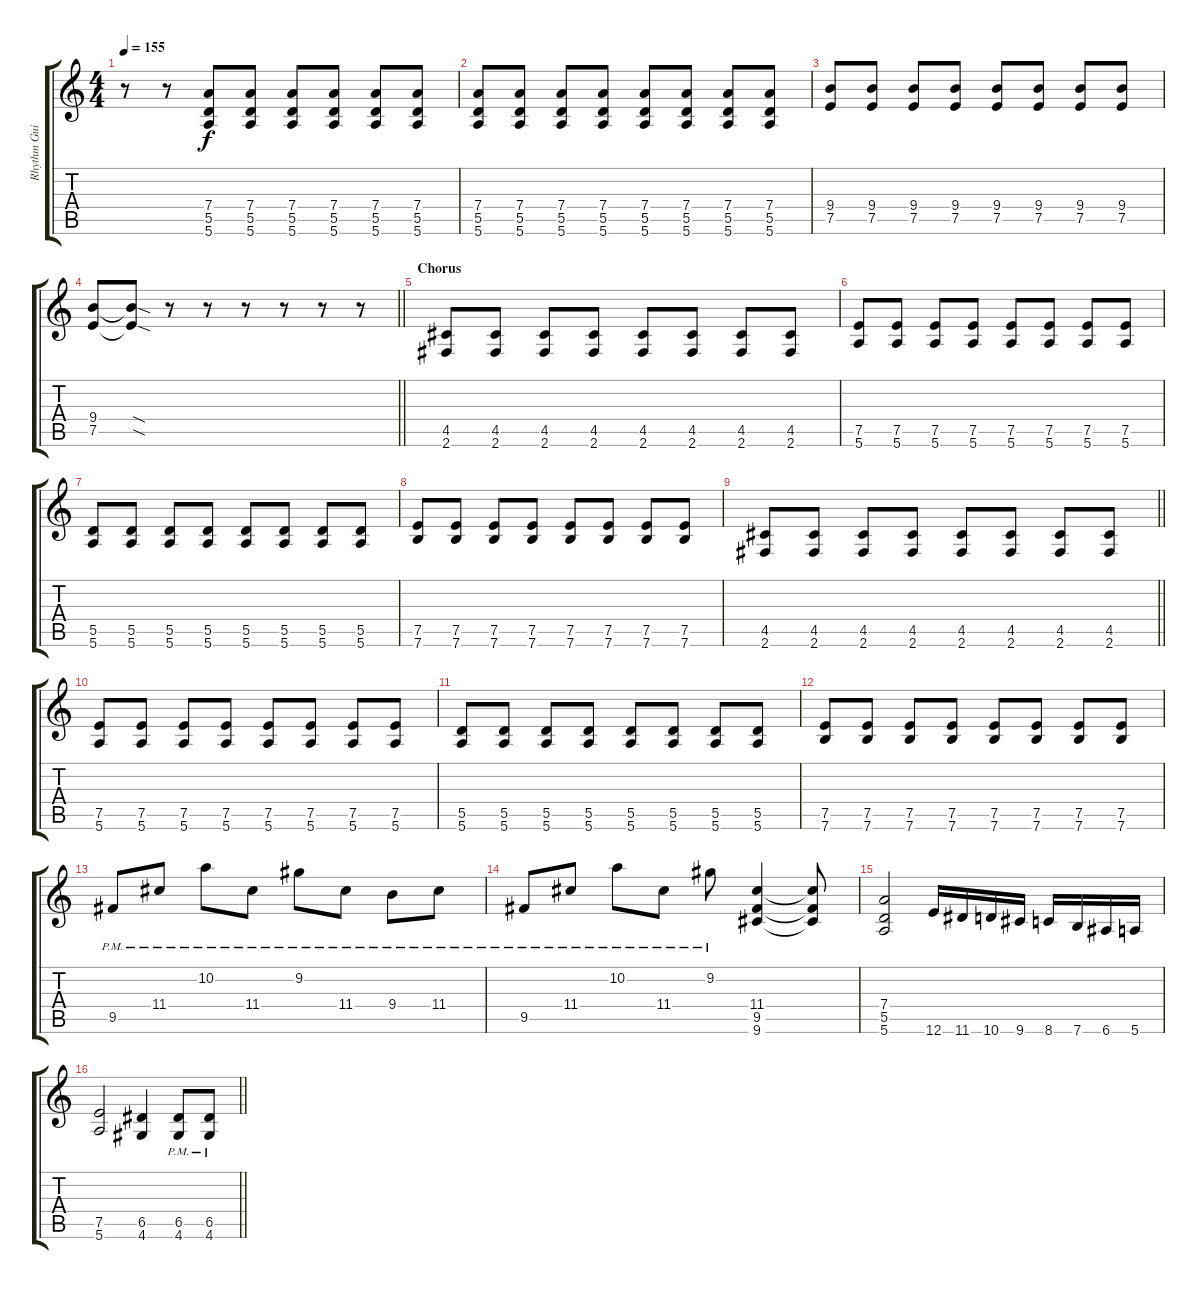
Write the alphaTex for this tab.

\track ("Rhythm Guitar" "Rhythm Gui") {instrument distortionguitar}
\staff {score tabs}
\tuning (E4 B3 G3 D3 A2 E2) {hide}
\ts (4 4)
\tempo 155
\clef g2
\ks c
r.8{dy f volume 16 instrument distortionguitar} r.8 (7.4 5.5 5.6).8 (7.4 5.5 5.6).8 (7.4 5.5 5.6).8 (7.4 5.5 5.6).8 (7.4 5.5 5.6).8 (7.4 5.5 5.6).8 |
(7.4 5.5 5.6).8 (7.4 5.5 5.6).8 (7.4 5.5 5.6).8 (7.4 5.5 5.6).8 (7.4 5.5 5.6).8 (7.4 5.5 5.6).8 (7.4 5.5 5.6).8 (7.4 5.5 5.6).8 |
(9.4 7.5).8 (9.4 7.5).8 (9.4 7.5).8 (9.4 7.5).8 (9.4 7.5).8 (9.4 7.5).8 (9.4 7.5).8 (9.4 7.5).8 |
\barLineRight lightlight
(9.4 7.5).8 (9.4{sod t} 7.5{sod t}).8 r.8 r.8 r.8 r.8 r.8 r.8 |
\section ("" "Chorus")
(4.5 2.6).8 (4.5 2.6).8 (4.5 2.6).8 (4.5 2.6).8 (4.5 2.6).8 (4.5 2.6).8 (4.5 2.6).8 (4.5 2.6).8 |
(7.5 5.6).8 (7.5 5.6).8 (7.5 5.6).8 (7.5 5.6).8 (7.5 5.6).8 (7.5 5.6).8 (7.5 5.6).8 (7.5 5.6).8 |
(5.5 5.6).8 (5.5 5.6).8 (5.5 5.6).8 (5.5 5.6).8 (5.5 5.6).8 (5.5 5.6).8 (5.5 5.6).8 (5.5 5.6).8 |
(7.5 7.6).8 (7.5 7.6).8 (7.5 7.6).8 (7.5 7.6).8 (7.5 7.6).8 (7.5 7.6).8 (7.5 7.6).8 (7.5 7.6).8 |
\barLineRight lightlight
(4.5 2.6).8 (4.5 2.6).8 (4.5 2.6).8 (4.5 2.6).8 (4.5 2.6).8 (4.5 2.6).8 (4.5 2.6).8 (4.5 2.6).8 |
(7.5 5.6).8 (7.5 5.6).8 (7.5 5.6).8 (7.5 5.6).8 (7.5 5.6).8 (7.5 5.6).8 (7.5 5.6).8 (7.5 5.6).8 |
(5.5 5.6).8 (5.5 5.6).8 (5.5 5.6).8 (5.5 5.6).8 (5.5 5.6).8 (5.5 5.6).8 (5.5 5.6).8 (5.5 5.6).8 |
(7.5 7.6).8 (7.5 7.6).8 (7.5 7.6).8 (7.5 7.6).8 (7.5 7.6).8 (7.5 7.6).8 (7.5 7.6).8 (7.5 7.6).8 |
9.5{pm}.8 11.4{pm}.8 10.2{pm}.8 11.4{pm}.8 9.2{pm}.8 11.4{pm}.8 9.4{pm}.8 11.4{pm}.8 |
9.5{pm}.8 11.4{pm}.8 10.2{pm}.8 11.4{pm}.8 9.2{pm}.8 (11.4 9.5 9.6).4 (11.4{t} 9.5{t} 9.6{t}).8 |
(7.4 5.5 5.6).2 12.6.16{volume 16 instrument guitarfretnoise} 11.6.16 10.6.16 9.6.16 8.6.16 7.6.16 6.6.16 5.6.16 |
\barLineRight lightlight
(7.5 5.6).2{volume 16 instrument distortionguitar} (6.5 4.6).4 (6.5{pm} 4.6{pm}).8 (6.5{pm} 4.6{pm}).8
